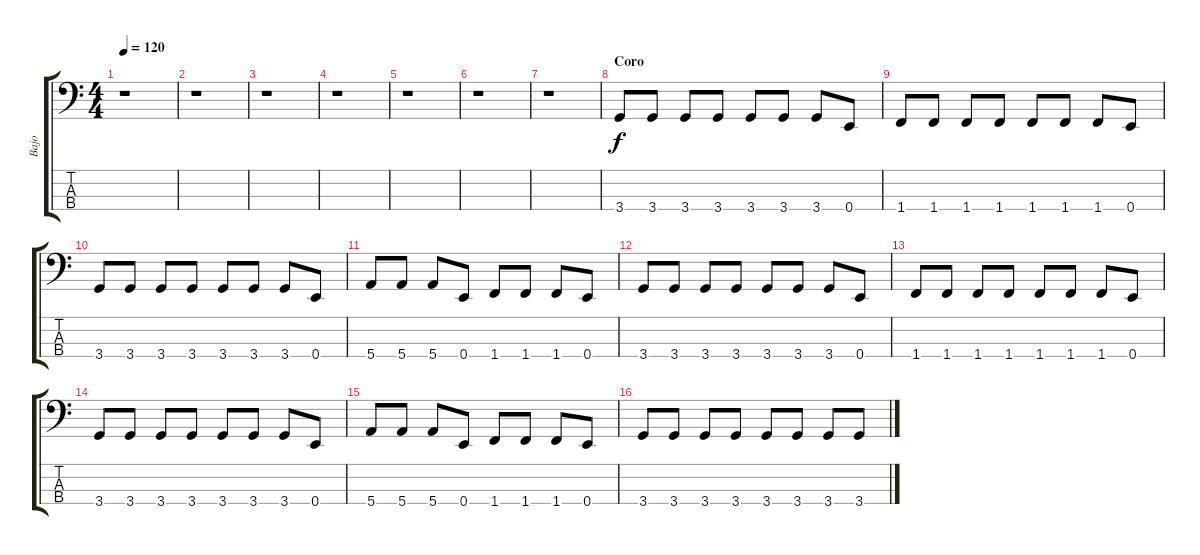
\track ("Bajo" "Bajo") {instrument electricbassfinger}
\staff {score tabs}
\tuning (G2 D2 A1 E1) {hide}
\ts (4 4)
\tempo 120
\clef f4
\ks c
r.1{dy f} |
r.1 |
r.1 |
r.1 |
r.1 |
r.1 |
r.1 |
\section ("" "Coro")
3.4.8 3.4.8 3.4.8 3.4.8 3.4.8 3.4.8 3.4.8 0.4.8 |
1.4.8 1.4.8 1.4.8 1.4.8 1.4.8 1.4.8 1.4.8 0.4.8 |
3.4.8 3.4.8 3.4.8 3.4.8 3.4.8 3.4.8 3.4.8 0.4.8 |
5.4.8 5.4.8 5.4.8 0.4.8 1.4.8 1.4.8 1.4.8 0.4.8 |
3.4.8 3.4.8 3.4.8 3.4.8 3.4.8 3.4.8 3.4.8 0.4.8 |
1.4.8 1.4.8 1.4.8 1.4.8 1.4.8 1.4.8 1.4.8 0.4.8 |
3.4.8 3.4.8 3.4.8 3.4.8 3.4.8 3.4.8 3.4.8 0.4.8 |
5.4.8 5.4.8 5.4.8 0.4.8 1.4.8 1.4.8 1.4.8 0.4.8 |
3.4.8 3.4.8 3.4.8 3.4.8 3.4.8 3.4.8 3.4.8 3.4.8
